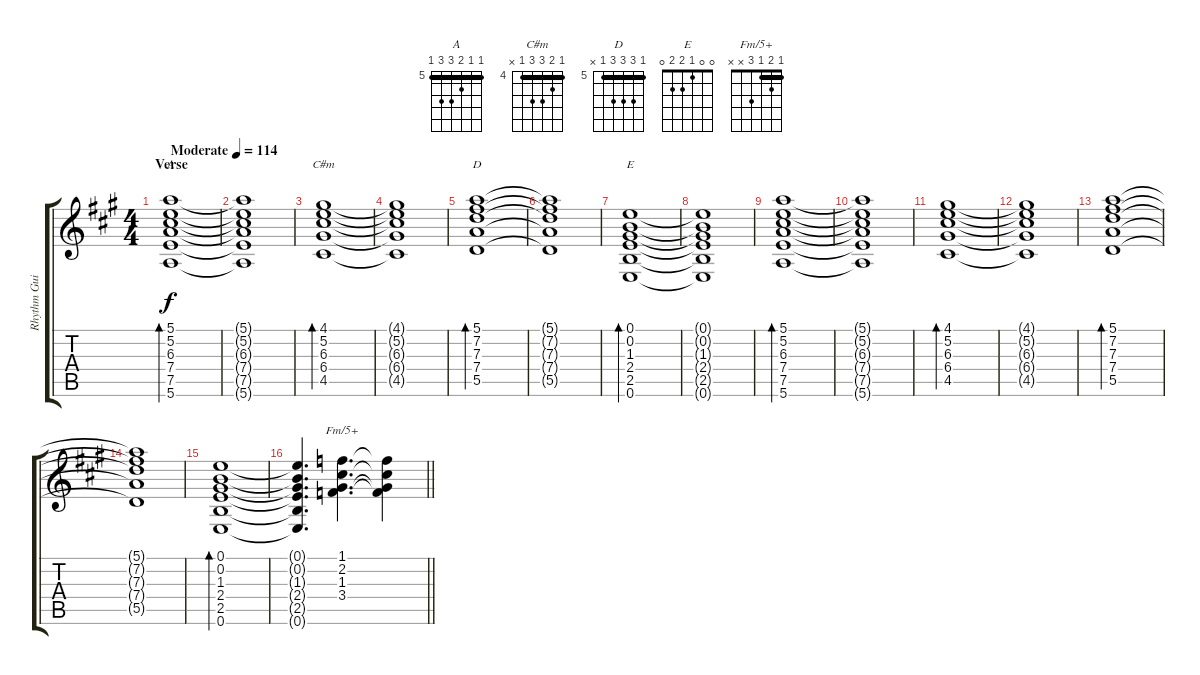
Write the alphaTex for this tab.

\track ("Rhythm Guitar" "Rhythm Gui") {instrument electricguitarjazz}
\staff {score tabs}
\tuning (E4 B3 G3 D3 A2 E2) {hide}
\chord ("A" 5 5 6 7 7 5) {firstfret 5 barre 5}
\chord ("C#m" 4 5 6 6 4 x) {firstfret 4 barre 4}
\chord ("D" 5 7 7 7 5 x) {firstfret 5 barre 5}
\chord ("E" 0 0 1 2 2 0)
\chord ("Fm/5+" 1 2 1 3 x x) {barre 1}
\ts (4 4)
\section ("" "Verse")
\tempo (114 "Moderate")
\clef g2
\ks a
(5.1 5.2 6.3 7.4 7.5 5.6).1{bd 240 ch "A" dy f instrument electricguitarjazz} |
(5.1{t} 5.2{t} 6.3{t} 7.4{t} 7.5{t} 5.6{t}).1 |
(4.1 5.2 6.3 6.4 4.5).1{bd 240 ch "C#m"} |
(4.1{t} 5.2{t} 6.3{t} 6.4{t} 4.5{t}).1 |
(5.1 7.2 7.3 7.4 5.5).1{bd 240 ch "D"} |
(5.1{t} 7.2{t} 7.3{t} 7.4{t} 5.5{t}).1 |
(0.1 0.2 1.3 2.4 2.5 0.6).1{bd 240 ch "E"} |
(0.1{t} 0.2{t} 1.3{t} 2.4{t} 2.5{t} 0.6{t}).1 |
(5.1 5.2 6.3 7.4 7.5 5.6).1{bd 240} |
(5.1{t} 5.2{t} 6.3{t} 7.4{t} 7.5{t} 5.6{t}).1 |
(4.1 5.2 6.3 6.4 4.5).1{bd 240} |
(4.1{t} 5.2{t} 6.3{t} 6.4{t} 4.5{t}).1 |
(5.1 7.2 7.3 7.4 5.5).1{bd 240} |
(5.1{t} 7.2{t} 7.3{t} 7.4{t} 5.5{t}).1 |
(0.1 0.2 1.3 2.4 2.5 0.6).1{bd 240} |
\barLineRight lightlight
(0.1{t} 0.2{t} 1.3{t} 2.4{t} 2.5{t} 0.6{t}).4{d} (1.1 2.2 1.3 3.4).4{d ch "Fm/5+"} (1.1{t} 2.2{t} 1.3{t} 3.4{t}).4
